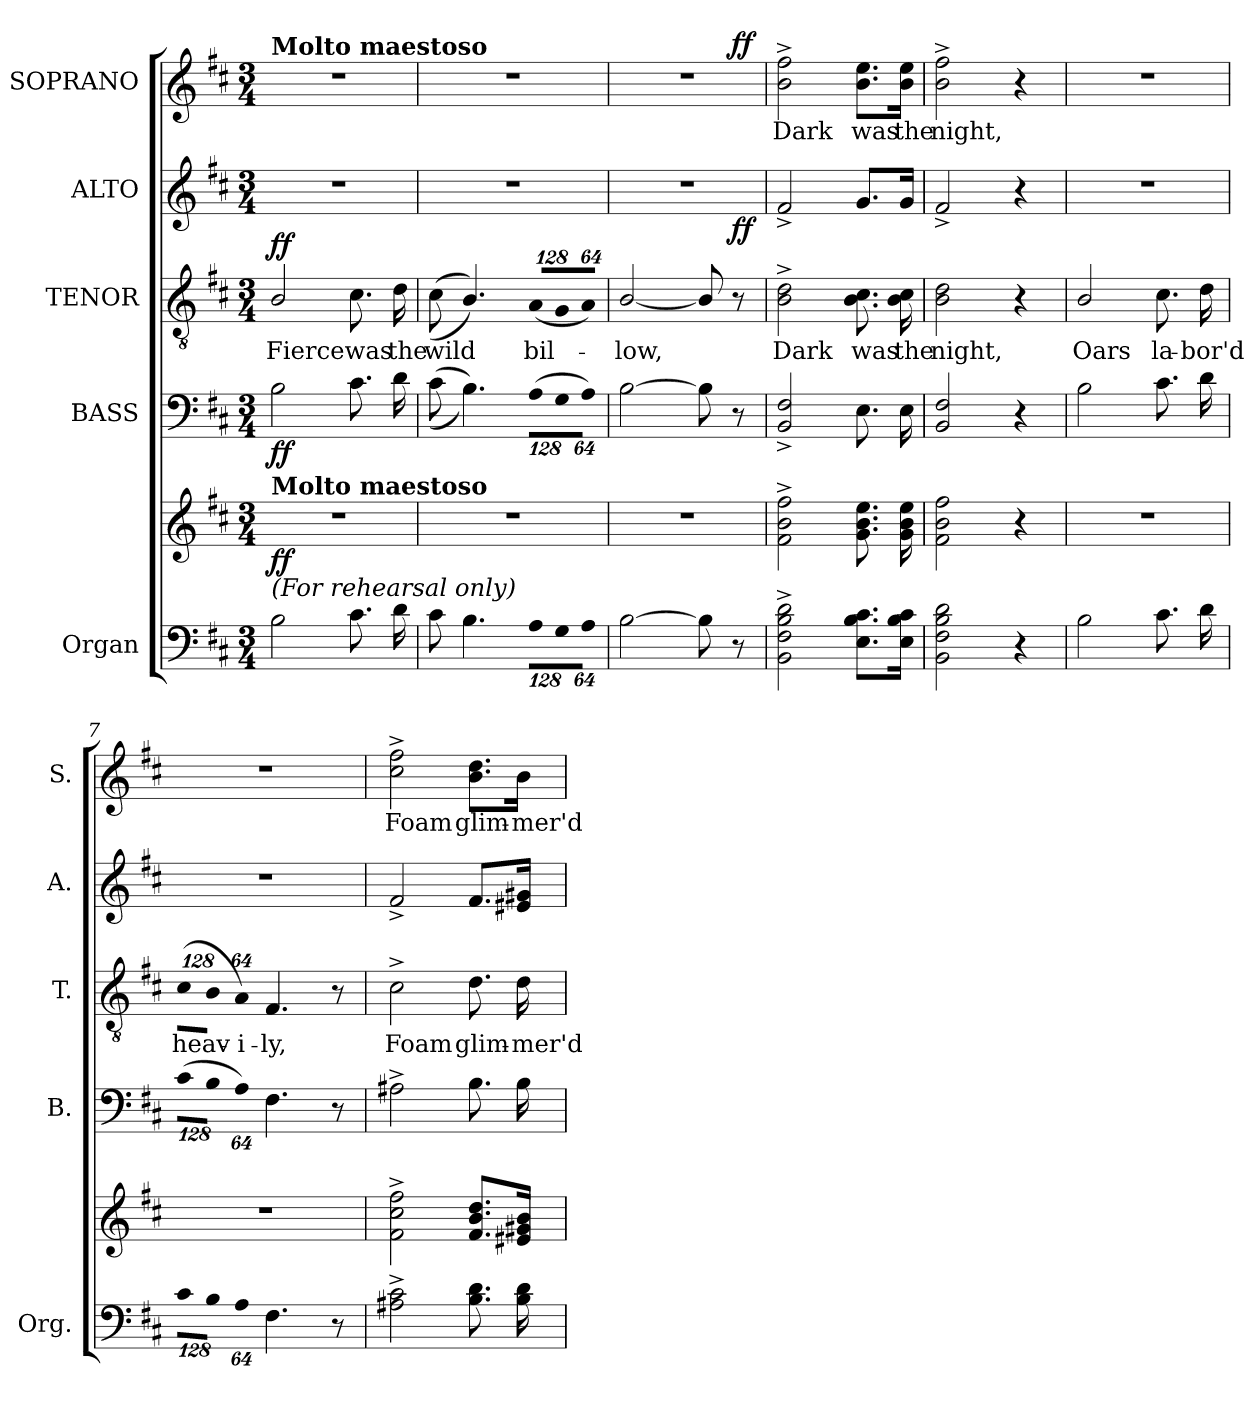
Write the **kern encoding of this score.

**kern	**kern	**dynam	**kern	**dynam	**kern	**text	**dynam	**kern	**dynam	**kern	**text	**dynam
*part5	*part5	*part5	*part4	*part4	*part3	*part3	*part3	*part2	*part2	*part1	*part1	*part1
*staff6	*staff5	*staff5/6	*staff4	*staff4	*staff3	*staff3	*staff3	*staff2	*staff2	*staff1	*staff1	*staff1
*I"Organ	*	*	*I"BASS	*	*I"TENOR	*	*	*I"ALTO	*	*I"SOPRANO	*	*
*I'Org.	*	*	*I'B.	*	*I'T.	*	*	*I'A.	*	*I'S.	*	*
!!LO:PB:g=z
*clefF4	*clefG2	*	*clefF4	*	*clefGv2	*	*	*clefG2	*	*clefG2	*	*
*	*	*	*	*	*ITrd7c12	*	*	*	*	*	*	*
*k[f#c#]	*k[f#c#]	*	*k[f#c#]	*	*k[f#c#]	*	*	*k[f#c#]	*	*k[f#c#]	*	*
*D:	*D:	*	*D:	*	*D:	*	*	*D:	*	*D:	*	*
*M3/4	*M3/4	*	*M3/4	*	*M3/4	*	*	*M3/4	*	*M3/4	*	*
*MM70	*MM70	*	*MM70	*	*MM70	*	*	*MM70	*	*MM70	*	*
=1	=1	=1	=1	=1	=1	=1	=1	=1	=1	=1	=1	=1
!	!LO:N:vis=1	!	!	!	!	!	!	!	!	!	!	!
!	!	!	!	!	!	!	!	!	!	!LO:TX:a:B:t=Molto maestoso	!	!
!	!LO:TX:a:B:t=Molto maestoso	!	!	!	!	!	!	!	!	!	!	!
!LO:TX:a:i:t=(For rehearsal only)	!	!	!	!	!	!	!	!	!	!	!	!
!	!	!	!	!	!	!LO:LY:b:color=#000000	!	!LO:N:vis=1	!	!LO:N:vis=1	!	!
2Bi\	2.r	ff	2Bi\	ff	2BBi/	Fierce	ff	2.r	.	2.r	.	.
!	!	!	!	!	!	!LO:LY:b:color=#000000	!	!	!	!	!	!
8.c#i\	.	.	8.c#i\	.	8.C#i\	was	.	.	.	.	.	.
!	!	!	!	!	!	!LO:LY:b:color=#000000	!	!	!	!	!	!
16di\	.	.	16di\	.	16Di\	the	.	.	.	.	.	.
=2	=2	=2	=2	=2	=2	=2	=2	=2	=2	=2	=2	=2
!	!LO:N:vis=1	!	!	!	!	!	!	!	!	!	!	!
!	!	!	!	!	!	!LO:LY:b:color=#000000	!	!LO:N:vis=1	!	!LO:N:vis=1	!	!
8c#i\	2.r	.	((8c#i\	.	((8C#i\	wild	.	2.r	.	2.r	.	.
4.Bi\	.	.	4.Bi\))	.	4.BBi/))	.	.	.	.	.	.	.
*Xbrackettup	*	*	*	*	*	*	*	*	*	*	*	*
!LO:N:vis=8	!	!	!	!	!	!	!	!	!	!	!	!
*	*	*	*Xbrackettup	*	*	*	*	*	*	*	*	*
!	!	!	!LO:N:vis=8	!	!	!	!	!	!	!	!	!
*	*	*	*	*	*Xbrackettup	*	*	*	*	*	*	*
!	!	!	!	!	!LO:N:vis=8	!	!	!	!	!	!	!
!	!	!	!	!	!	!LO:LY:b:color=#000000	!	!	!	!	!	!
1024%85Ai\L	.	.	(1024%85Ai\L	.	(1024%85AAi/L	bil-	.	.	.	.	.	.
!LO:N:vis=8	!	!	!LO:N:vis=8	!	!LO:N:vis=8	!	!	!	!	!	!	!
1024%85Gi\	.	.	1024%85Gi\	.	1024%85GGi/	.	.	.	.	.	.	.
!LO:N:vis=8	!	!	!LO:N:vis=8	!	!LO:N:vis=8	!	!	!	!	!	!	!
512%43Ai\J	.	.	512%43Ai\J)	.	512%43AAi/J)	.	.	.	.	.	.	.
=3	=3	=3	=3	=3	=3	=3	=3	=3	=3	=3	=3	=3
!	!LO:N:vis=1	!	!	!	!	!	!	!	!	!	!	!
!	!	!	!	!	!	!LO:LY:b:color=#000000	!	!LO:N:vis=1	!	!LO:N:vis=1	!	!
*	*	*	*	*	*	*	*	*^	*	*^	*	*
[2Bi\	2.r	.	[2Bi\	.	[2BBi/	-low,	.	2.r	2ryy	.	2.r	2ryy	.	.
8Bi\]	.	.	8Bi\]	.	8BBi/]	.	.	.	8ryy	.	.	8ryy	.	.
8r	.	.	8r	.	8r	.	.	.	8ryy	ff	.	8ryy	.	ff
*	*	*	*	*	*	*	*	*v	*v	*	*	*	*	*
*	*	*	*	*	*	*	*	*	*	*v	*v	*	*
=4	=4	=4	=4	=4	=4	=4	=4	=4	=4	=4	=4	=4
*	*	*	*	*	*	*	*	*^	*	*^	*	*
!	!	!	!	!	!	!LO:LY:b:color=#000000	!	!	!	!	!	!	!	!
*	*	*	*	*	*	*	*	*v	*v	*	*	*	*	*
*	*	*	*	*	*	*	*	*	*	*v	*v	*	*
*	*	*	*	*	*	*	*	*^	*	*^	*	*
!	!	!	!	!	!	!	!	!	!	!	!	!	!LO:LY:b:color=#000000	!
*	*	*	*	*	*	*	*	*v	*v	*	*	*	*	*
*	*	*	*	*	*	*	*	*	*	*v	*v	*	*
2BBi\^ 2F#i^ 2Bi^ 2di^	2f#i\^ 2bi^ 2ff#i^	.	2BBi/^ 2F#i^	.	2BBi\^ 2Di^	Dark	.	2f#^i/	.	2bi\^ 2ff#i^	Dark	.
!	!	!	!	!	!	!LO:LY:b:color=#000000	!	!	!	!	!	!
!	!	!	!	!	!	!	!	!	!	!	!LO:LY:b:color=#000000	!
8.Ei\ 8.Bi 8.c#iL	8.gi\ 8.bi 8.eei	.	8.Ei\	.	8.BBi\ 8.C#i	was	.	8.gi/L	.	8.bi\ 8.eei\L	was	.
!	!	!	!	!	!	!LO:LY:b:color=#000000	!	!	!	!	!	!
!	!	!	!	!	!	!	!	!	!	!	!LO:LY:b:color=#000000	!
16Ei\ 16Bi 16c#iJk	16gi\ 16bi 16eei	.	16Ei\	.	16BBi\ 16C#i	the	.	16gi/Jk	.	16bi\ 16eei\Jk	the	.
=5	=5	=5	=5	=5	=5	=5	=5	=5	=5	=5	=5	=5
!	!	!	!	!	!	!LO:LY:b:color=#000000	!	!	!	!	!	!
!	!	!	!	!	!	!	!	!	!	!	!LO:LY:b:color=#000000	!
2BBi\ 2F#i 2Bi 2di	2f#i\ 2bi 2ff#i	.	2BBi/ 2F#i	.	2BBi\ 2Di	night,	.	2f#^i/	.	2bi\^ 2ff#i^	night,	.
4r	4r	.	4r	.	4r	.	.	4r	.	4r	.	.
=6	=6	=6	=6	=6	=6	=6	=6	=6	=6	=6	=6	=6
!	!LO:N:vis=1	!	!	!	!	!	!	!	!	!	!	!
!	!	!	!	!	!	!LO:LY:b:color=#000000	!	!LO:N:vis=1	!	!LO:N:vis=1	!	!
2Bi\	2.r	.	2Bi\	.	2BBi/	Oars	.	2.r	.	2.r	.	.
!	!	!	!	!	!	!LO:LY:b:color=#000000	!	!	!	!	!	!
8.c#i\	.	.	8.c#i\	.	8.C#i\	la-	.	.	.	.	.	.
!	!	!	!	!	!	!LO:LY:b:color=#000000	!	!	!	!	!	!
16di\	.	.	16di\	.	16Di\	-bor'd	.	.	.	.	.	.
=7	=7	=7	=7	=7	=7	=7	=7	=7	=7	=7	=7	=7
!LO:N:vis=8	!LO:N:vis=1	!	!LO:N:vis=8	!	!LO:N:vis=8	!	!	!	!	!	!	!
!	!	!	!	!	!	!LO:LY:b:color=#000000	!	!LO:N:vis=1	!	!LO:N:vis=1	!	!
1024%85c#i\L	2.r	.	(1024%85c#i\L	.	(1024%85C#i\L	heav-	.	2.r	.	2.r	.	.
!LO:N:vis=8	!	!	!LO:N:vis=8	!	!LO:N:vis=8	!	!	!	!	!	!	!
1024%85Bi\J	.	.	1024%85Bi\J	.	1024%85BBi\J	.	.	.	.	.	.	.
!LO:N:vis=8	!	!	!LO:N:vis=8	!	!LO:N:vis=8	!	!	!	!	!	!	!
!	!	!	!	!	!	!LO:LY:b:color=#000000	!	!	!	!	!	!
512%43Ai\	.	.	512%43Ai\)	.	512%43AAi/)	-i-	.	.	.	.	.	.
!	!	!	!	!	!	!LO:LY:b:color=#000000	!	!	!	!	!	!
4.F#i\	.	.	4.F#i\	.	4.FF#i/	-ly,	.	.	.	.	.	.
8r	.	.	8r	.	8r	.	.	.	.	.	.	.
=8	=8	=8	=8	=8	=8	=8	=8	=8	=8	=8	=8	=8
!	!	!	!	!	!	!LO:LY:b:color=#000000	!	!	!	!	!	!
!	!	!	!	!	!	!	!	!	!	!	!LO:LY:b:color=#000000	!
2A#Xi\^ 2c#i^	2f#i\^ 2cc#i^ 2ff#i^	.	2A#X^i\	.	2C#^i\	Foam	.	2f#^i/	.	2cc#i\^ 2ff#i^	Foam	.
!	!	!	!	!	!	!LO:LY:b:color=#000000	!	!	!	!	!	!
!	!	!	!	!	!	!	!	!	!	!	!LO:LY:b:color=#000000	!
8.Bi\ 8.di	8.f#i/ 8.bi 8.ddiL	.	8.Bi\	.	8.Di\	glim-	.	8.f#i/L	.	8.bi\ 8.ddi\L	glim-	.
!	!	!	!	!	!	!LO:LY:b:color=#000000	!	!	!	!	!	!
!	!	!	!	!	!	!	!	!	!	!	!LO:LY:b:color=#000000	!
16Bi\ 16di	16e#Xi/ 16g#Xi 16biJk	.	16Bi\	.	16Di\	-mer'd	.	16e#Xi/ 16g#Xi/Jk	.	16bi\Jk	-mer'd	.
=	=	=	=	=	=	=	=	=	=	=	=	=
*-	*-	*-	*-	*-	*-	*-	*-	*-	*-	*-	*-	*-
